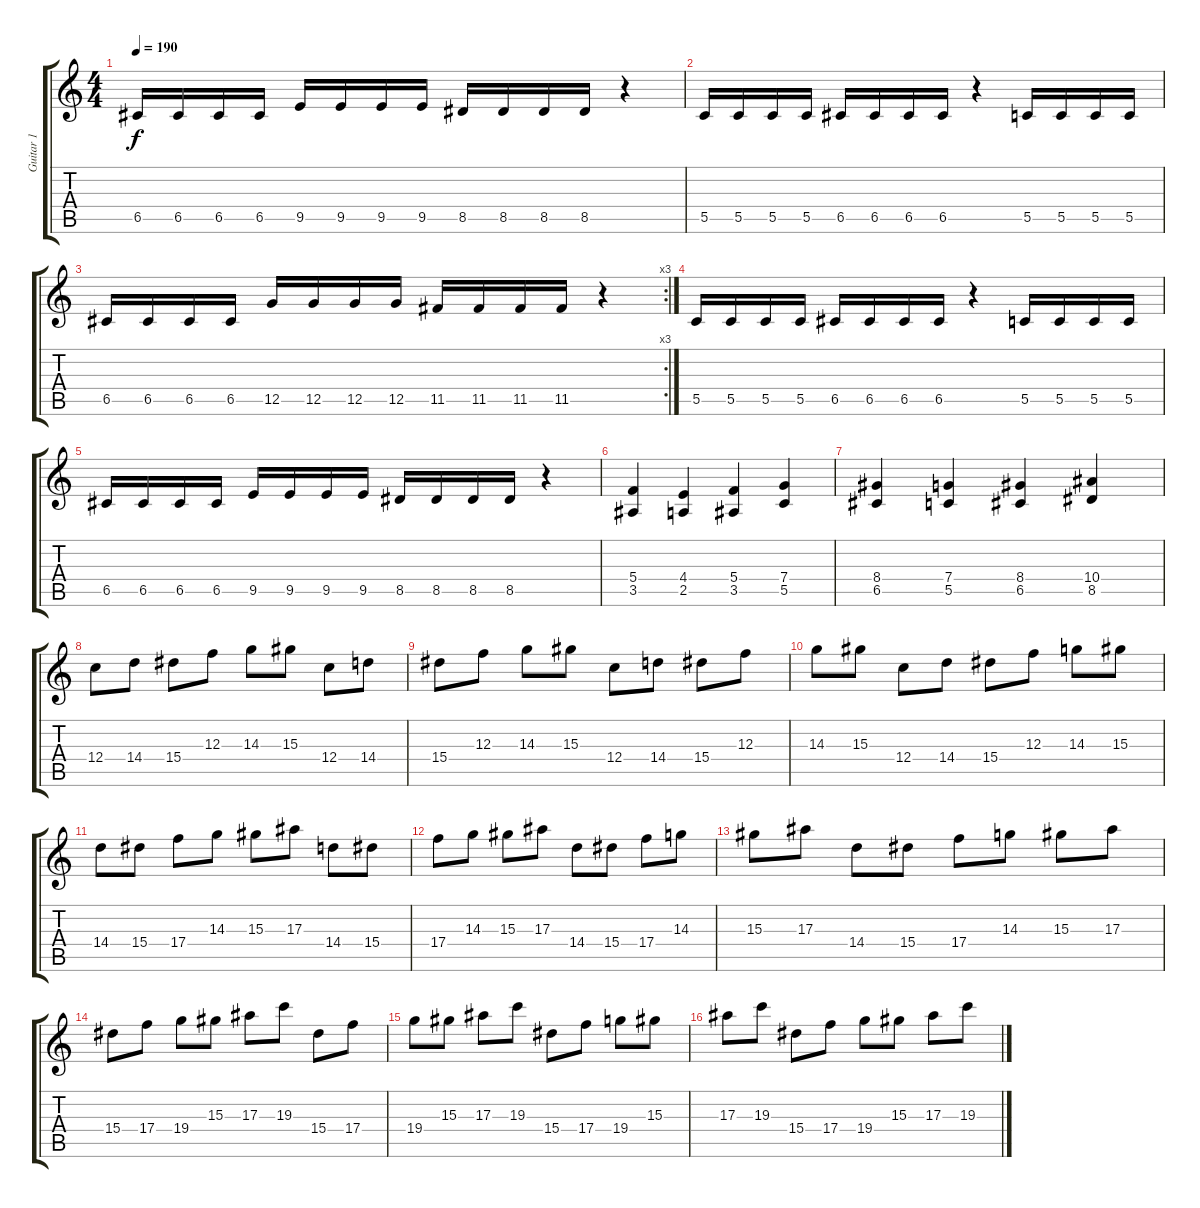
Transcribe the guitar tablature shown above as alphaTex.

\track ("Guitar 1" "Guitar 1") {instrument distortionguitar}
\staff {score tabs}
\tuning (D4 A3 F3 C3 G2 C2) {hide}
\ts (4 4)
\tempo 190
\clef g2
\ks c
6.5.16{dy f} 6.5.16 6.5.16 6.5.16 9.5.16 9.5.16 9.5.16 9.5.16 8.5.16 8.5.16 8.5.16 8.5.16 r.4 |
5.5.16 5.5.16 5.5.16 5.5.16 6.5.16 6.5.16 6.5.16 6.5.16 r.4 5.5.16 5.5.16 5.5.16 5.5.16 |
\rc 3
6.5.16 6.5.16 6.5.16 6.5.16 12.5.16 12.5.16 12.5.16 12.5.16 11.5.16 11.5.16 11.5.16 11.5.16 r.4 |
5.5.16 5.5.16 5.5.16 5.5.16 6.5.16 6.5.16 6.5.16 6.5.16 r.4 5.5.16 5.5.16 5.5.16 5.5.16 |
6.5.16 6.5.16 6.5.16 6.5.16 9.5.16 9.5.16 9.5.16 9.5.16 8.5.16 8.5.16 8.5.16 8.5.16 r.4 |
(5.4 3.5).4 (4.4 2.5).4 (5.4 3.5).4 (7.4 5.5).4 |
(8.4 6.5).4 (7.4 5.5).4 (8.4 6.5).4 (10.4 8.5).4 |
12.4.8 14.4.8 15.4.8 12.3.8 14.3.8 15.3.8 12.4.8 14.4.8 |
15.4.8 12.3.8 14.3.8 15.3.8 12.4.8 14.4.8 15.4.8 12.3.8 |
14.3.8 15.3.8 12.4.8 14.4.8 15.4.8 12.3.8 14.3.8 15.3.8 |
14.4.8 15.4.8 17.4.8 14.3.8 15.3.8 17.3.8 14.4.8 15.4.8 |
17.4.8 14.3.8 15.3.8 17.3.8 14.4.8 15.4.8 17.4.8 14.3.8 |
15.3.8 17.3.8 14.4.8 15.4.8 17.4.8 14.3.8 15.3.8 17.3.8 |
15.4.8 17.4.8 19.4.8 15.3.8 17.3.8 19.3.8 15.4.8 17.4.8 |
19.4.8 15.3.8 17.3.8 19.3.8 15.4.8 17.4.8 19.4.8 15.3.8 |
17.3.8 19.3.8 15.4.8 17.4.8 19.4.8 15.3.8 17.3.8 19.3.8
